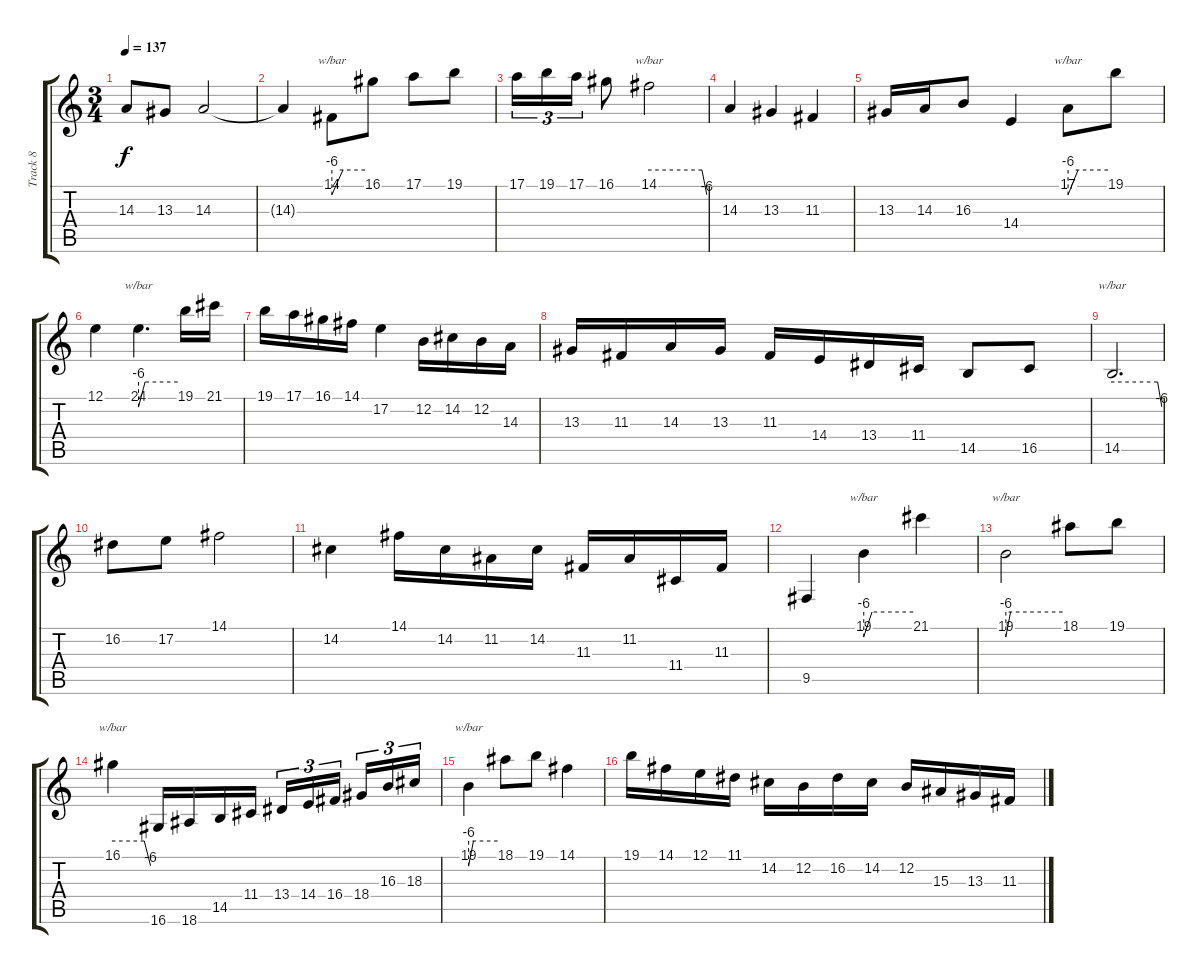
\track ("Track 8" "Track 8") {instrument lead1square}
\staff {score tabs}
\tuning (E4 B3 G3 D3 A2 E2) {hide}
\ts (3 4)
\tempo 137
\clef g2
\ks c
14.3.8{dy f} 13.3.8 14.3.2 |
14.3{t}.4 14.1.8{tbe (custom default 0 -24 20 0 60 0)} 16.1.8 17.1.8 19.1.8 |
17.1.16{tu (3 2)} 19.1.16{tu (3 2)} 17.1.16{tu (3 2)} 16.1.8 14.1.2{tbe (custom default 0 0 55 0 60 -24)} |
14.3.4 13.3.4 11.3.4 |
13.3.16 14.3.16 16.3.8 14.4.4 17.1.8{tbe (custom default 0 -24 15 0 60 0)} 19.1.8 |
12.1.4 24.1.4{d tbe (custom default 0 -24 10 0 60 0)} 19.1.16 21.1.16 |
19.1.16 17.1.16 16.1.16 14.1.16 17.2.4 12.2.16 14.2.16 12.2.16 14.3.16 |
13.3.16 11.3.16 14.3.16 13.3.16 11.3.16 14.4.16 13.4.16 11.4.16 14.5.8 16.5.8 |
14.5.2{d tbe (custom default 0 0 55 0 60 -24)} |
16.2.8 17.2.8 14.1.2 |
14.2.4 14.1.16 14.2.16 11.2.16 14.2.16 11.3.16 11.2.16 11.4.16 11.3.16 |
9.5.4 19.1.4{tbe (custom default 0 -24 10 0 60 0)} 21.1.4 |
19.1.2{tbe (custom default 0 -24 5 0 60 0)} 18.1.8 19.1.8 |
16.1.4{tbe (custom default 0 0 50 0 60 -24)} 16.6.16 18.6.16 14.5.16 11.4.16 13.4.16{tu (3 2)} 14.4.16{tu (3 2)} 16.4.16{tu (3 2)} 18.4.16{tu (3 2)} 16.3.16{tu (3 2)} 18.3.16{tu (3 2)} |
19.1.4{tbe (custom default 0 -24 10 0 60 0)} 18.1.8 19.1.8 14.1.4 |
19.1.16 14.1.16 12.1.16 11.1.16 14.2.16 12.2.16 16.2.16 14.2.16 12.2.16 15.3.16 13.3.16 11.3.16
